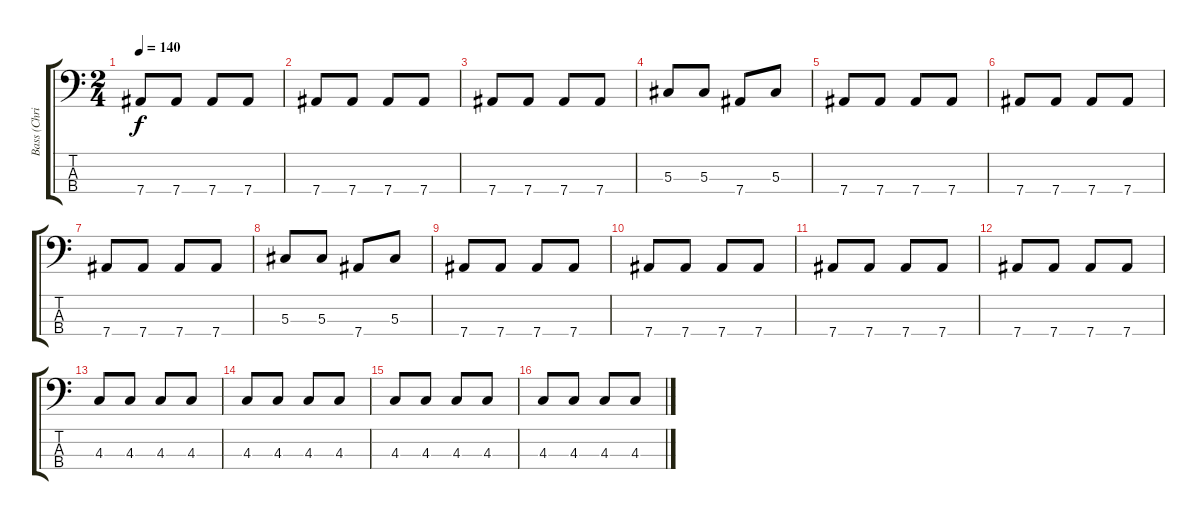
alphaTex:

\track ("Bass (Chris Steele)" "Bass (Chri") {instrument electricbasspick}
\staff {score tabs}
\tuning (Gb2 Db2 Ab1 Eb1) {hide}
\ts (2 4)
\tempo 140
\clef f4
\ks c
7.4.8{dy f} 7.4.8 7.4.8 7.4.8 |
7.4.8 7.4.8 7.4.8 7.4.8 |
7.4.8 7.4.8 7.4.8 7.4.8 |
5.3.8 5.3.8 7.4.8 5.3.8 |
7.4.8 7.4.8 7.4.8 7.4.8 |
7.4.8 7.4.8 7.4.8 7.4.8 |
7.4.8 7.4.8 7.4.8 7.4.8 |
5.3.8 5.3.8 7.4.8 5.3.8 |
7.4.8 7.4.8 7.4.8 7.4.8 |
7.4.8 7.4.8 7.4.8 7.4.8 |
7.4.8 7.4.8 7.4.8 7.4.8 |
7.4.8 7.4.8 7.4.8 7.4.8 |
4.3.8 4.3.8 4.3.8 4.3.8 |
4.3.8 4.3.8 4.3.8 4.3.8 |
4.3.8 4.3.8 4.3.8 4.3.8 |
4.3.8 4.3.8 4.3.8 4.3.8
